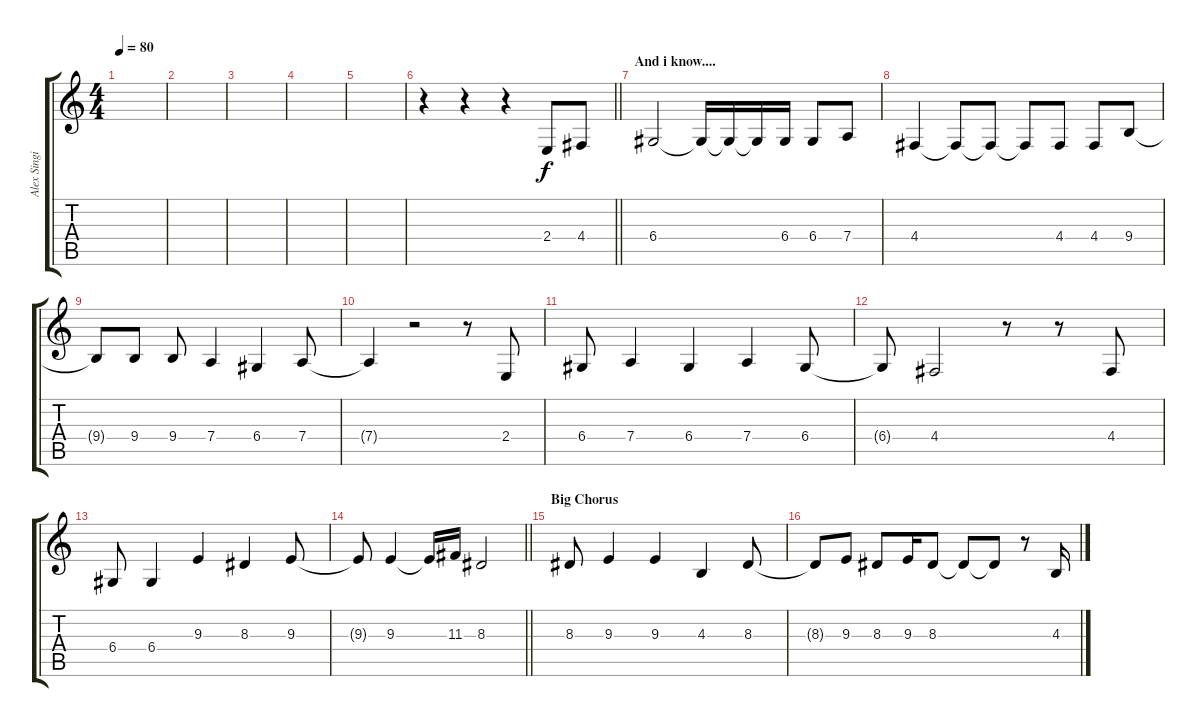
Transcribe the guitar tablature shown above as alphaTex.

\track ("Alex Singing" "Alex Singi") {instrument lead1square}
\staff {score tabs}
\tuning (E4 B3 G3 D3 A2 E2) {hide}
\ts (4 4)
\tempo 80
\clef g2
\ks c
|
|
|
|
|
\barLineRight lightlight
r.4 r.4 r.4 2.4.8{dy f} 4.4.8 |
\section ("" "And i know....")
6.4.2 6.4{t}.16 6.4{t}.16 6.4{t}.16 6.4.16 6.4.8 7.4.8 |
4.4.4 4.4{t}.8 4.4{t}.8 4.4{t}.8 4.4.8 4.4.8 9.4.8 |
9.4{t}.8 9.4.8 9.4.8 7.4.4 6.4.4 7.4.8 |
7.4{t}.4 r.2 r.8 2.4.8 |
6.4.8 7.4.4 6.4.4 7.4.4 6.4.8 |
6.4{t}.8 4.4.2 r.8 r.8 4.4.8 |
6.4.8 6.4.4 9.3.4 8.3.4 9.3.8 |
\barLineRight lightlight
9.3{t}.8 9.3.4 9.3{t}.16 11.3.16 8.3.2 |
\section ("" "Big Chorus")
8.3.8 9.3.4 9.3.4 4.3.4 8.3.8 |
8.3{t}.8 9.3.8 8.3.8 9.3.16 8.3.8 8.3{t}.8 8.3{t}.8 r.8 4.3.16
